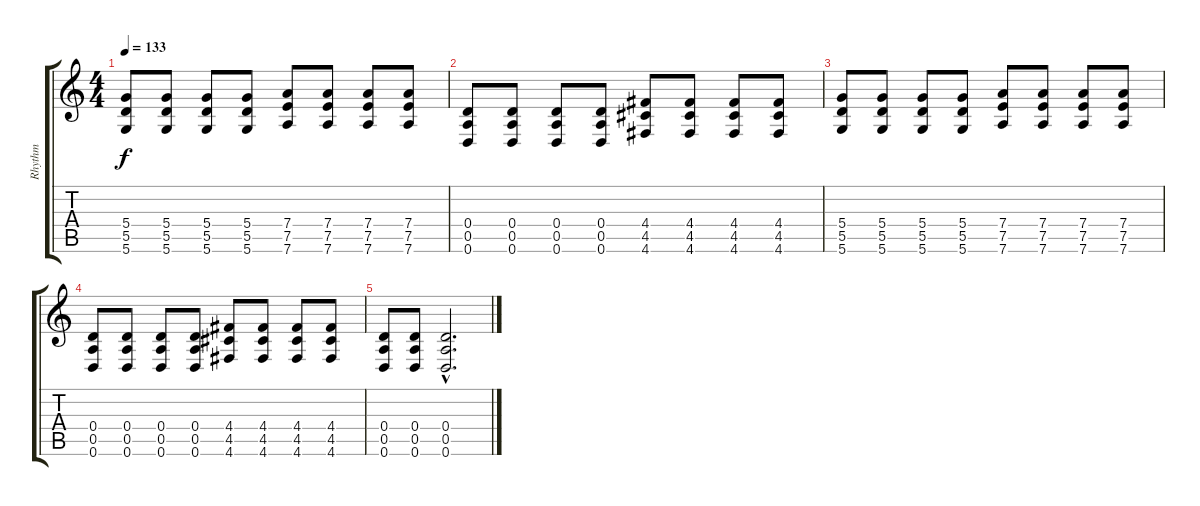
\track ("Rhythm" "Rhythm") {instrument distortionguitar}
\staff {score tabs}
\tuning (E4 B3 G3 D3 A2 D2) {hide}
\ts (4 4)
\tempo 133
\clef g2
\ks c
(5.4 5.5 5.6).8{dy f} (5.4 5.5 5.6).8 (5.4 5.5 5.6).8 (5.4 5.5 5.6).8 (7.4 7.5 7.6).8 (7.4 7.5 7.6).8 (7.4 7.5 7.6).8 (7.4 7.5 7.6).8 |
(0.4 0.5 0.6).8 (0.4 0.5 0.6).8 (0.4 0.5 0.6).8 (0.4 0.5 0.6).8 (4.4 4.5 4.6).8 (4.4 4.5 4.6).8 (4.4 4.5 4.6).8 (4.4 4.5 4.6).8 |
(5.4 5.5 5.6).8 (5.4 5.5 5.6).8 (5.4 5.5 5.6).8 (5.4 5.5 5.6).8 (7.4 7.5 7.6).8 (7.4 7.5 7.6).8 (7.4 7.5 7.6).8 (7.4 7.5 7.6).8 |
(0.4 0.5 0.6).8 (0.4 0.5 0.6).8 (0.4 0.5 0.6).8 (0.4 0.5 0.6).8 (4.4 4.5 4.6).8 (4.4 4.5 4.6).8 (4.4 4.5 4.6).8 (4.4 4.5 4.6).8 |
(0.4 0.5 0.6).8 (0.4 0.5 0.6).8 (0.4{hac} 0.5{hac} 0.6{hac}).2{d}
